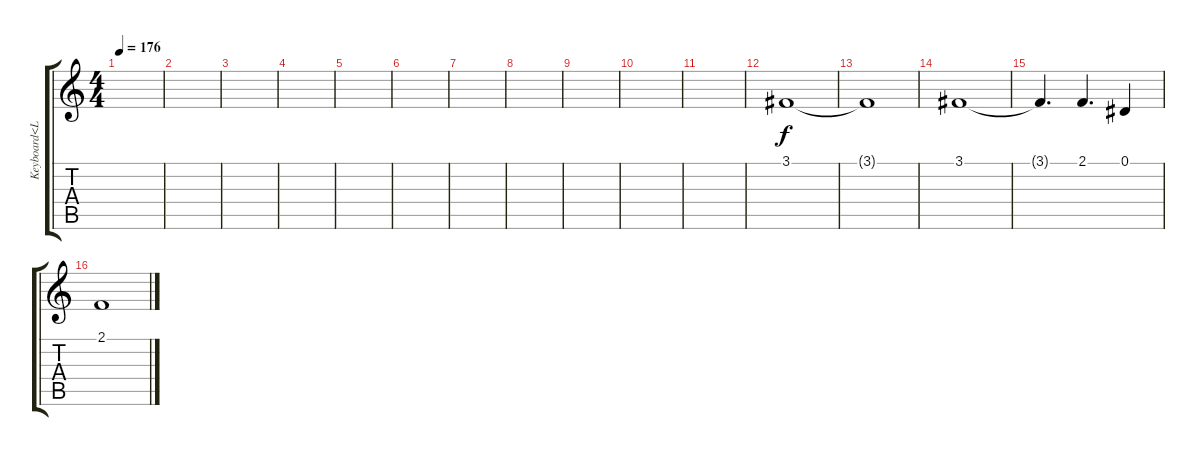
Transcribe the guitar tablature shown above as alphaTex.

\track ("Keyboard<L>" "Keyboard<L") {instrument stringensemble1}
\staff {score tabs}
\tuning (Eb4 Bb3 Gb3 Db3 Ab2 Eb2) {hide}
\ts (4 4)
\tempo 176
\clef g2
\ks c
|
|
|
|
|
|
|
|
|
|
|
3.1.1{dy f volume 15 instrument stringensemble1} |
3.1{t}.1 |
3.1.1 |
3.1{t}.4{d} 2.1.4{d} 0.1.4 |
2.1.1
